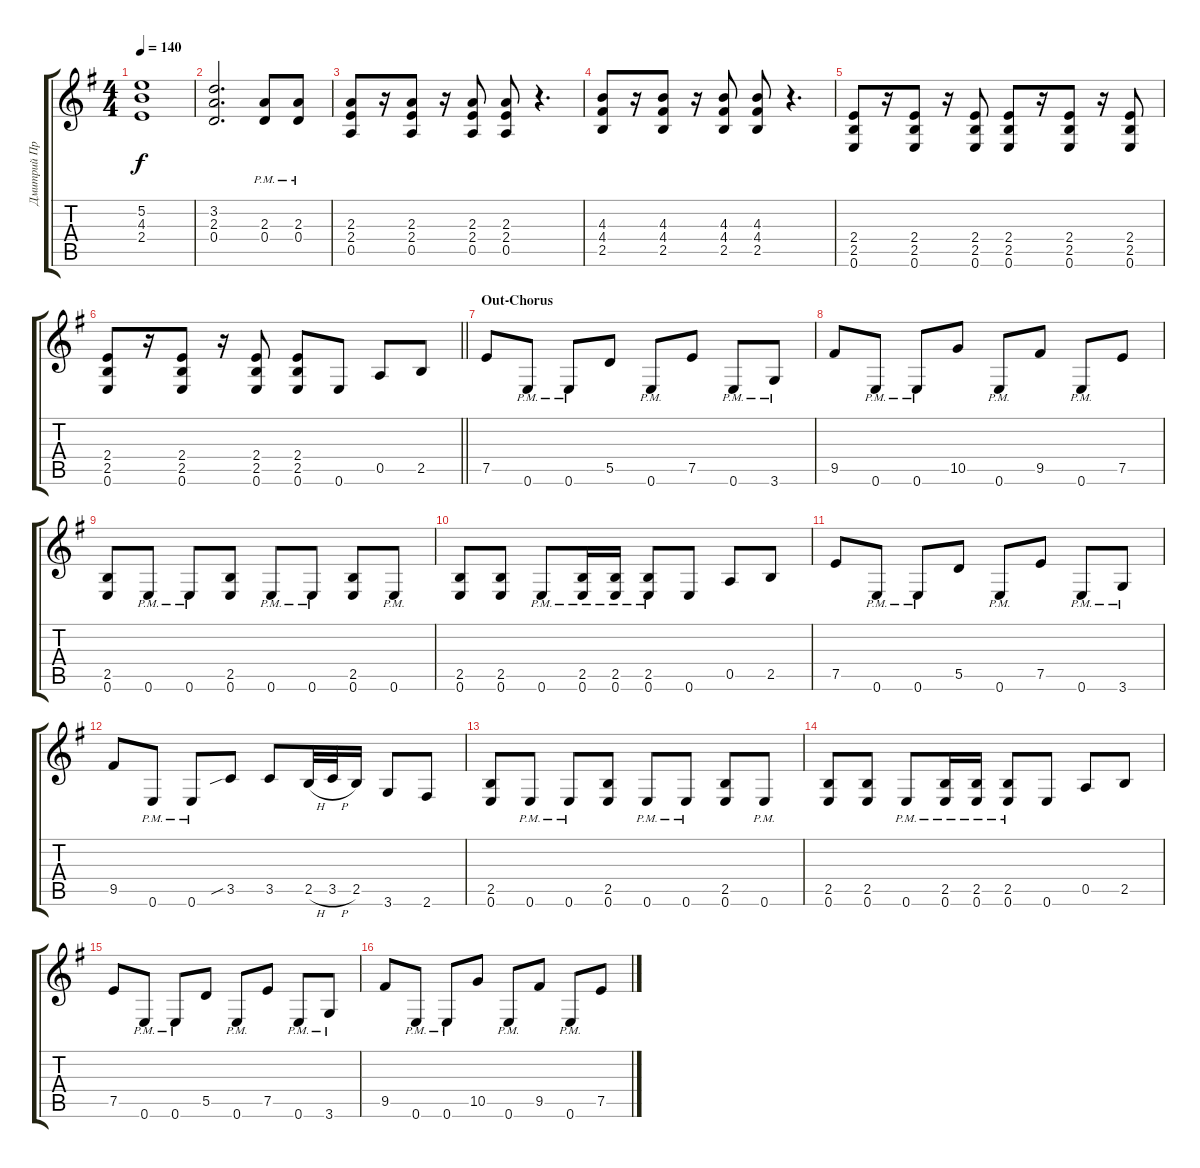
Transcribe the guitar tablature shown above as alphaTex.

\track ("Дмитрий Процко" "Дмитрий Пр") {instrument distortionguitar}
\staff {score tabs}
\tuning (E4 B3 G3 D3 A2 E2) {hide}
\ts (4 4)
\tempo 140
\clef g2
\ks g
(5.2 4.3 2.4).1{dy f} |
(3.2 2.3 0.4).2{d} (2.3{pm} 0.4{pm}).8 (2.3{pm} 0.4{pm}).8 |
(2.3 2.4 0.5).8{instrument distortionguitar} r.16 (2.3 2.4 0.5).8 r.16 (2.3 2.4 0.5).8 (2.3 2.4 0.5).8 r.4{d} |
(4.3 4.4 2.5).8 r.16 (4.3 4.4 2.5).8 r.16 (4.3 4.4 2.5).8 (4.3 4.4 2.5).8 r.4{d} |
(2.4 2.5 0.6).8 r.16 (2.4 2.5 0.6).8 r.16 (2.4 2.5 0.6).8 (2.4 2.5 0.6).8 r.16 (2.4 2.5 0.6).8 r.16 (2.4 2.5 0.6).8 |
\barLineRight lightlight
(2.4 2.5 0.6).8 r.16 (2.4 2.5 0.6).8 r.16 (2.4 2.5 0.6).8 (2.4 2.5 0.6).8 0.6.8 0.5.8 2.5.8 |
\section ("" "Out-Chorus")
7.5.8 0.6{pm}.8 0.6{pm}.8 5.5.8 0.6{pm}.8 7.5.8 0.6{pm}.8 3.6{pm}.8 |
9.5.8 0.6{pm}.8 0.6{pm}.8 10.5.8 0.6{pm}.8 9.5.8 0.6{pm}.8 7.5.8 |
(2.5 0.6).8 0.6{pm}.8 0.6{pm}.8 (2.5 0.6).8 0.6{pm}.8 0.6{pm}.8 (2.5 0.6).8 0.6{pm}.8 |
(2.5 0.6).8 (2.5 0.6).8 0.6{pm}.8 (2.5{pm} 0.6{pm}).16 (2.5{pm} 0.6{pm}).16 (2.5{pm} 0.6{pm}).8 0.6.8 0.5.8 2.5.8 |
7.5.8 0.6{pm}.8 0.6{pm}.8 5.5.8 0.6{pm}.8 7.5.8 0.6{pm}.8 3.6{pm}.8 |
9.5.8 0.6{pm}.8 0.6{pm}.8 3.5{sib}.8 3.5.8 2.5{h}.32 3.5{h}.32 2.5.16 3.6.8 2.6.8 |
(2.5 0.6).8 0.6{pm}.8 0.6{pm}.8 (2.5 0.6).8 0.6{pm}.8 0.6{pm}.8 (2.5 0.6).8 0.6{pm}.8 |
(2.5 0.6).8 (2.5 0.6).8 0.6{pm}.8 (2.5{pm} 0.6{pm}).16 (2.5{pm} 0.6{pm}).16 (2.5{pm} 0.6{pm}).8 0.6.8 0.5.8 2.5.8 |
7.5.8 0.6{pm}.8 0.6{pm}.8 5.5.8 0.6{pm}.8 7.5.8 0.6{pm}.8 3.6{pm}.8 |
9.5.8 0.6{pm}.8 0.6{pm}.8 10.5.8 0.6{pm}.8 9.5.8 0.6{pm}.8 7.5.8
